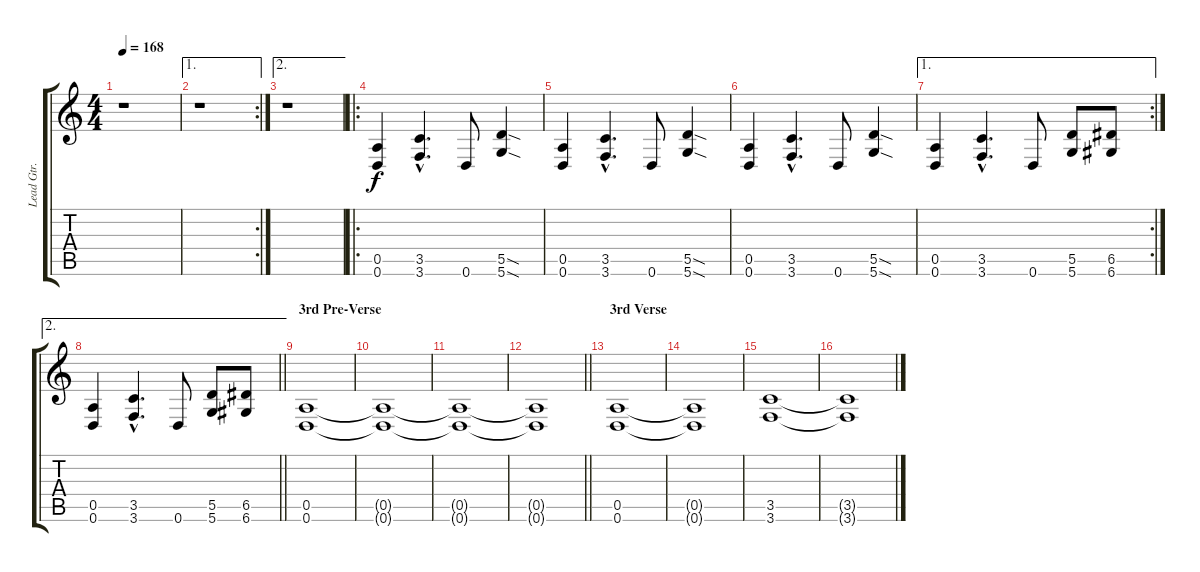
\track ("Lead Gtr. (T. Kielinen)" "Lead Gtr. ") {instrument distortionguitar}
\staff {score tabs}
\tuning (E4 B3 G3 D3 A2 D2) {hide}
\ts (4 4)
\tempo 168
\clef g2
\ks c
r.1{dy f} |
\ae 1
\rc 2
r.1 |
\ae 2
r.1 |
\ro
(0.5 0.6).4 (3.5{hac} 3.6{hac}).4{d} 0.6.8 (5.5{sod} 5.6{sod}).4 |
(0.5 0.6).4 (3.5{hac} 3.6{hac}).4{d} 0.6.8 (5.5{sod} 5.6{sod}).4 |
(0.5 0.6).4 (3.5{hac} 3.6{hac}).4{d} 0.6.8 (5.5{sod} 5.6{sod}).4 |
\ae 1
\rc 2
(0.5 0.6).4 (3.5{hac} 3.6{hac}).4{d} 0.6.8 (5.5 5.6).8 (6.5 6.6).8 |
\ae 2
\barLineRight lightlight
(0.5 0.6).4 (3.5{hac} 3.6{hac}).4{d} 0.6.8 (5.5 5.6).8 (6.5 6.6).8 |
\section ("" "3rd Pre-Verse")
(0.5 0.6).1 |
(0.5{t} 0.6{t}).1 |
(0.5{t} 0.6{t}).1 |
\barLineRight lightlight
(0.5{t} 0.6{t}).1 |
\section ("" "3rd Verse")
(0.5 0.6).1 |
(0.5{t} 0.6{t}).1 |
(3.5 3.6).1 |
(3.5{t} 3.6{t}).1
